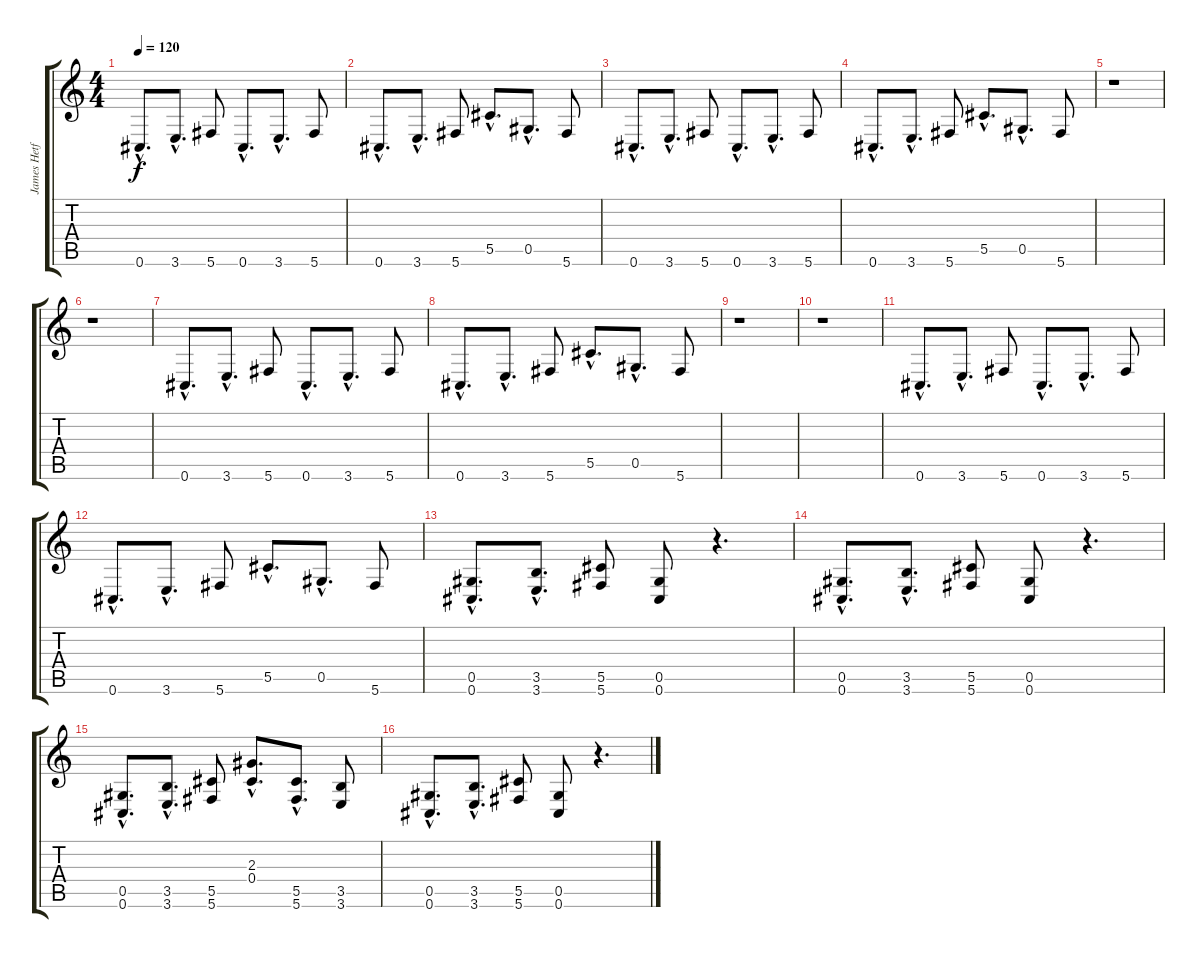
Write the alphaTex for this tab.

\track ("James Hetfield dist." "James Hetf") {instrument distortionguitar}
\staff {score tabs}
\tuning (Eb4 Bb3 Gb3 Db3 Ab2 Db2) {hide}
\ts (4 4)
\tempo 120
\clef g2
\ks c
0.6{hac}.8{d dy f} 3.6{hac}.8{d} 5.6.8 0.6{hac}.8{d} 3.6{hac}.8{d} 5.6.8 |
0.6{hac}.8{d} 3.6{hac}.8{d} 5.6.8 5.5{hac}.8{d} 0.5{hac}.8{d} 5.6.8 |
0.6{hac}.8{d} 3.6{hac}.8{d} 5.6.8 0.6{hac}.8{d} 3.6{hac}.8{d} 5.6.8 |
0.6{hac}.8{d} 3.6{hac}.8{d} 5.6.8 5.5{hac}.8{d} 0.5{hac}.8{d} 5.6.8 |
r.1 |
r.1 |
0.6{hac}.8{d volume 10 instrument electricguitarmuted} 3.6{hac}.8{d} 5.6.8 0.6{hac}.8{d} 3.6{hac}.8{d} 5.6.8 |
0.6{hac}.8{d} 3.6{hac}.8{d} 5.6.8 5.5{hac}.8{d} 0.5{hac}.8{d} 5.6.8 |
r.1 |
r.1 |
0.6{hac}.8{d} 3.6{hac}.8{d} 5.6.8 0.6{hac}.8{d} 3.6{hac}.8{d} 5.6.8 |
0.6{hac}.8{d} 3.6{hac}.8{d} 5.6.8 5.5{hac}.8{d} 0.5{hac}.8{d} 5.6.8 |
(0.5{hac} 0.6{hac}).8{d volume 16 instrument distortionguitar} (3.5{hac} 3.6{hac}).8{d} (5.5 5.6).8 (0.5 0.6).8 r.4{d} |
(0.5{hac} 0.6{hac}).8{d} (3.5{hac} 3.6{hac}).8{d} (5.5 5.6).8 (0.5 0.6).8 r.4{d} |
(0.5{hac} 0.6{hac}).8{d} (3.5{hac} 3.6{hac}).8{d} (5.5 5.6).8 (2.3{hac} 0.4{hac}).8{d} (5.5{hac} 5.6{hac}).8{d} (3.5 3.6).8 |
(0.5{hac} 0.6{hac}).8{d} (3.5{hac} 3.6{hac}).8{d} (5.5 5.6).8 (0.5 0.6).8 r.4{d}
